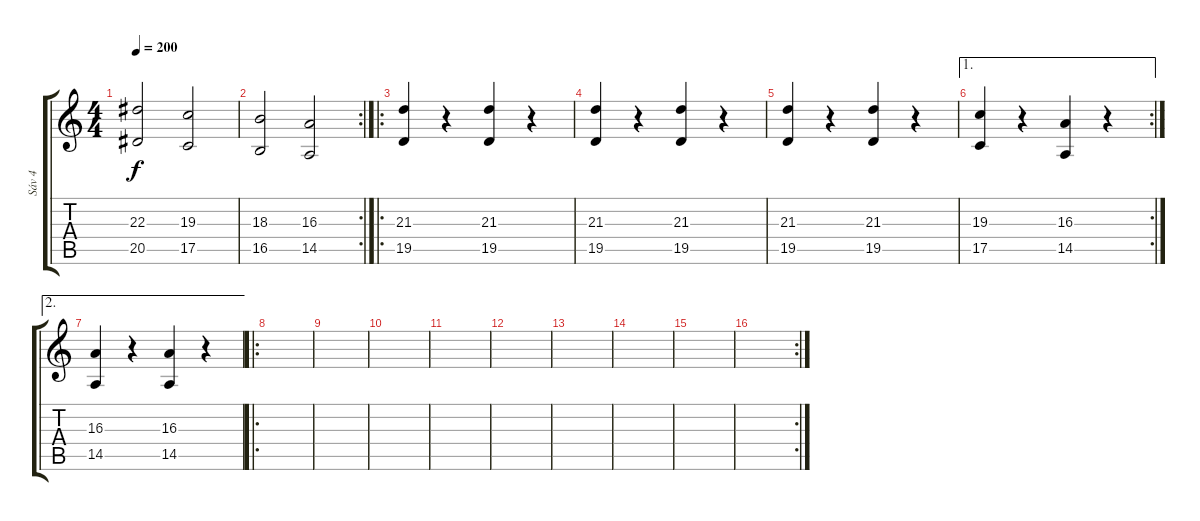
\track ("Sáv 4" "Sáv 4") {instrument choiraahs}
\staff {score tabs}
\tuning (D4 A3 F3 C3 G2 D2) {hide}
\ts (4 4)
\tempo 200
\clef g2
\ks c
(22.3 20.5).2{dy f} (19.3 17.5).2 |
\rc 2
(18.3 16.5).2 (16.3 14.5).2 |
\ro
(21.3 19.5).4 r.4 (21.3 19.5).4 r.4 |
(21.3 19.5).4 r.4 (21.3 19.5).4 r.4 |
(21.3 19.5).4 r.4 (21.3 19.5).4 r.4 |
\ae 1
\rc 2
(19.3 17.5).4 r.4 (16.3 14.5).4 r.4 |
\ae 2
(16.3 14.5).4 r.4 (16.3 14.5).4 r.4 |
\ro
|
|
|
|
|
|
|
|
\rc 2
